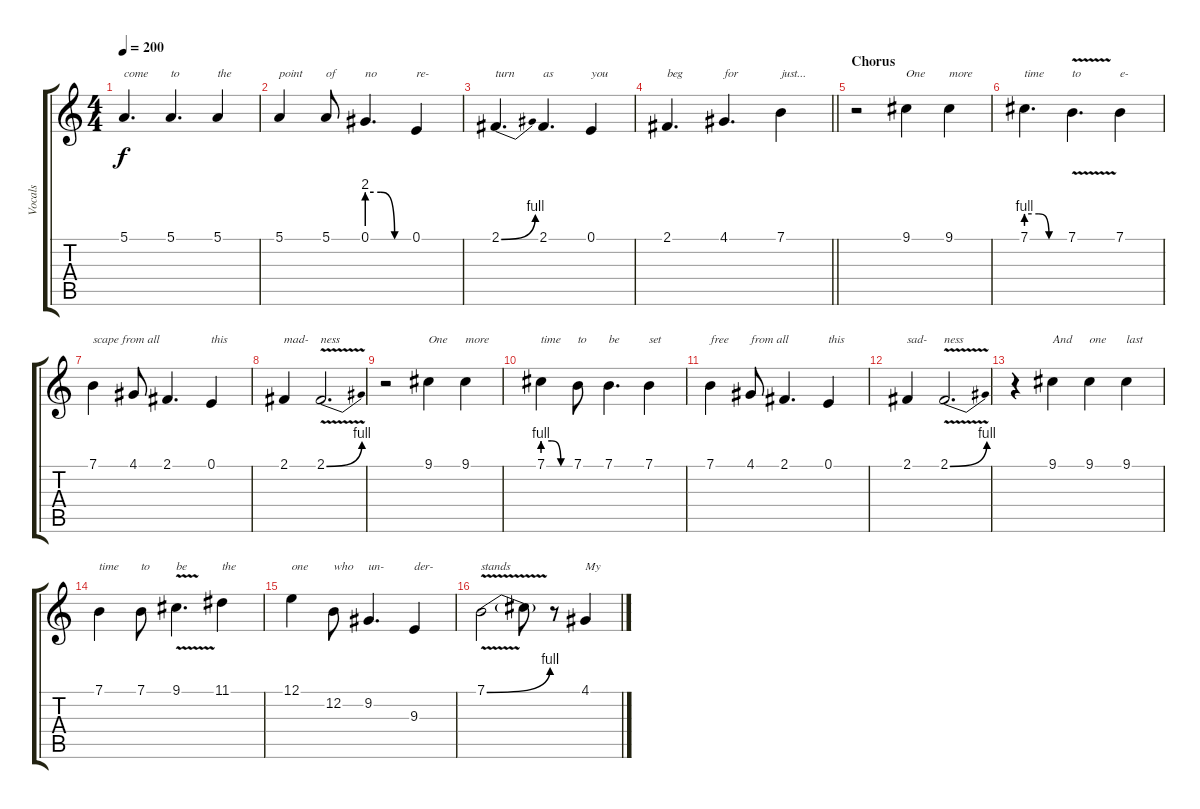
\track ("Vocals" "Vocals") {instrument lead2sawtooth}
\staff {score tabs}
\tuning (E4 B3 G3 D3 A2 E2) {hide}
\ts (4 4)
\tempo 200
\clef g2
\ks c
5.1.4{d txt "come" dy f} 5.1.4{d txt "to"} 5.1.4{txt "the"} |
5.1.4{txt "point"} 5.1.8{txt "of"} 0.1{be (custom 0 8 20 8 40 0 60 0)}.4{d txt "no"} 0.1.4{txt "re-"} |
2.1{be (bend 0 0 60 4)}.4{d txt "turn"} 2.1.4{d txt "as"} 0.1.4{txt "you"} |
\barLineRight lightlight
2.1.4{d txt "beg"} 4.1.4{d txt "for"} 7.1.4{txt "just..."} |
\section ("" "Chorus")
r.2 9.1.4{txt "One"} 9.1.4{txt "more"} |
7.1{be (custom 0 4 20 4 36 0 60 0)}.4{d txt "time"} 7.1{v}.4{d txt "to"} 7.1.4{txt "e-"} |
7.1.4{txt "scape from all"} 4.1.8 2.1.4{d} 0.1.4{txt "this"} |
2.1.4{txt "mad-"} 2.1{be (bend 0 0 60 4) v}.2{d txt "ness"} |
r.2 9.1.4{txt "One"} 9.1.4{txt "more"} |
7.1{be (custom 0 4 20 4 40 0 60 0)}.4{txt "time"} 7.1.8{txt "to"} 7.1.4{d txt "be"} 7.1.4{txt "set"} |
7.1.4{txt "free"} 4.1.8{txt "from all"} 2.1.4{d} 0.1.4{txt "this"} |
2.1.4{txt "sad-"} 2.1{be (bend 0 0 60 4) v}.2{d txt "ness"} |
r.4 9.1.4{txt "And"} 9.1.4{txt "one"} 9.1.4{txt "last"} |
7.1.4{txt "time"} 7.1.8{txt "to"} 9.1{v}.4{d txt "be"} 11.1.4{txt "the"} |
12.1.4{txt "one"} 12.2.8{txt "who"} 9.2.4{d txt "un-"} 9.3.4{txt "der-"} |
7.1{be (bend 0 0 60 4) v}.2{txt "stands"} 7.1{t}.8 r.8 4.1.4{txt "My"}
